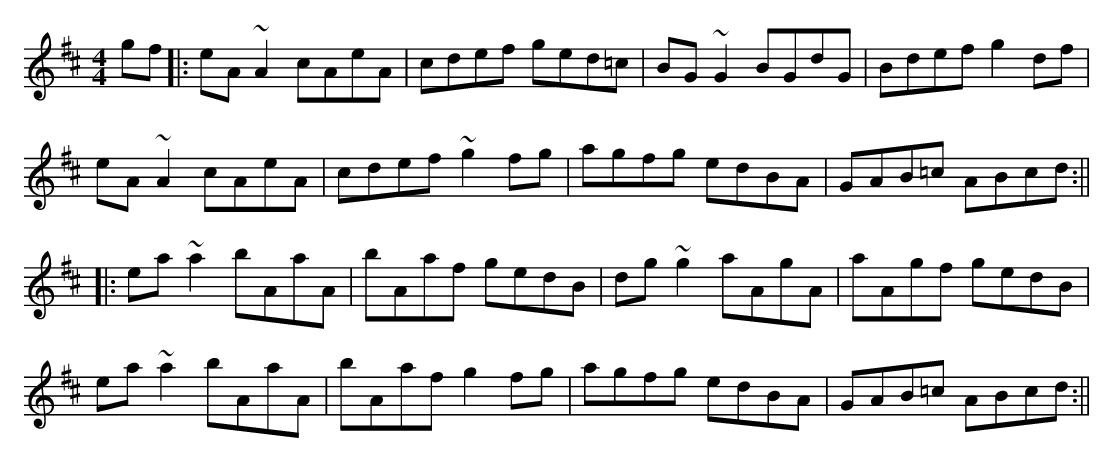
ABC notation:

X:1
M:4/4
K:Amix
gf |: eA~A2 cAeA | cdef ged=c | BG~G2 BGdG | Bdef g2df |
eA~A2 cAeA | cdef ~g2fg | agfg edBA | GAB=c ABcd :||
|: ea~a2 bAaA | bAaf gedB | dg~g2 aAgA | aAgf gedB |
ea~a2 bAaA | bAaf g2fg | agfg edBA | GAB=c ABcd :||
